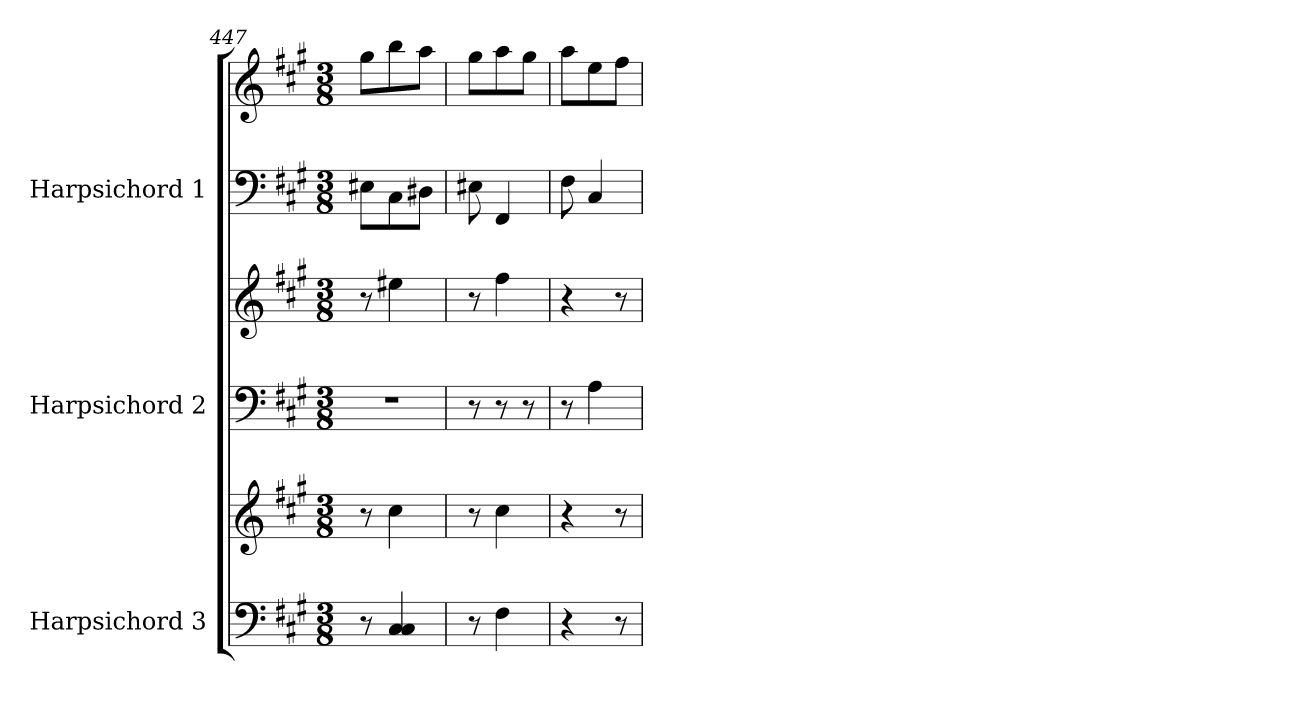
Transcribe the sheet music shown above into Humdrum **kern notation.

**kern	**kern	**kern	**kern	**kern	**kern
*part3	*part3	*part2	*part2	*part1	*part1
*staff6	*staff5	*staff4	*staff3	*staff2	*staff1
*I"Harpsichord 3	*	*I"Harpsichord 2	*	*I"Harpsichord 1	*
*I'Hp	*	*I'Hp	*	*I'Hp	*
*clefF4	*clefG2	*clefF4	*clefG2	*clefF4	*clefG2
*k[f#c#g#]	*k[f#c#g#]	*k[f#c#g#]	*k[f#c#g#]	*k[f#c#g#]	*k[f#c#g#]
*M3/8	*M3/8	*M3/8	*M3/8	*M3/8	*M3/8
=447	=447	=447	=447	=447	=447
8r	8r	4.r	8r	8E#X\L	8gg#\L
4C#/ 4C#/	4cc#\	.	4ee#X\	8C#\	8bb\
.	.	.	.	8D#X\J	8aa\J
=448	=448	=448	=448	=448	=448
8r	8r	8r	8r	8E#X\	8gg#\L
4F#\	4cc#\	8r	4ff#\	4FF#/	8aa\
.	.	8r	.	.	8gg#\J
=449	=449	=449	=449	=449	=449
4r	4r	8r	4r	8F#\	8aa\L
.	.	4A\	.	4C#/	8ee\
8r	8r	.	8r	.	8ff#\J
=	=	=	=	=	=
*-	*-	*-	*-	*-	*-
